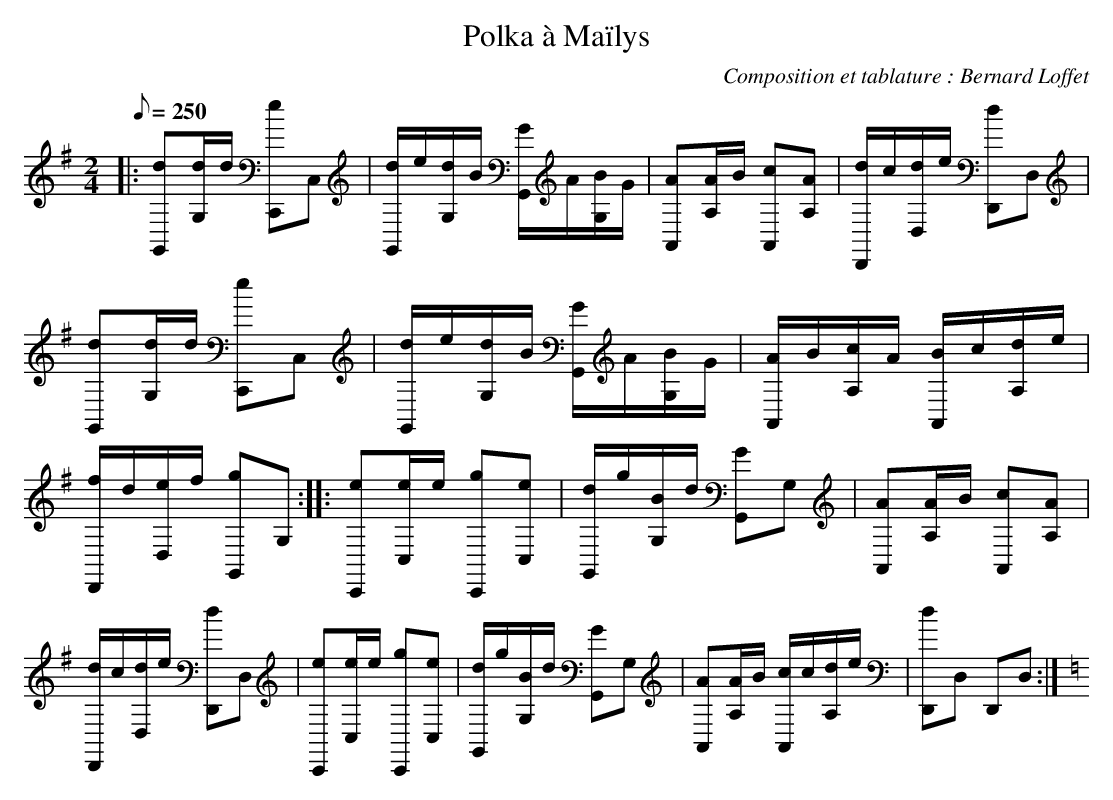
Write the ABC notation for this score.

X:1
T:Polka à Maïlys
C:Composition et tablature : Bernard Loffet
L:1/8
Q:250
M:2/4
K:G
|: [dG,,][d/G,/]d/ [eC,,]C, | [d/G,,/]e/[d/G,/]B/ [G/G,,/]A/[B/G,/]G/ | [AA,,][A/A,/]B/ [cA,,][AA,] | \
 [d/D,,/]c/[d/D,/]e/ [dD,,]D, | [dG,,][d/G,/]d/ [eC,,]C, | [d/G,,/]e/[d/G,/]B/ [G/G,,/]A/[B/G,/]G/ | \
 [A/A,,/]B/[c/A,/]A/ [B/A,,/]c/[d/A,/]e/ | [f/D,,/]d/[e/D,/]f/ [gG,,]G, :|: [eC,,][e/C,/]e/ [gC,,][eC,] | \
 [d/G,,/]g/[B/G,/]d/ [GG,,]G, | [AA,,][A/A,/]B/ [cA,,][AA,] | [d/D,,/]c/[d/D,/]e/ [dD,,]D, | \
 [eC,,][e/C,/]e/ [gC,,][eC,] | [d/G,,/]g/[B/G,/]d/ [GG,,]G, | [AA,,][A/A,/]B/ [c/A,,/]c/[d/A,/]e/ | \
 [dD,,]D, D,,D, :| \
K:C
